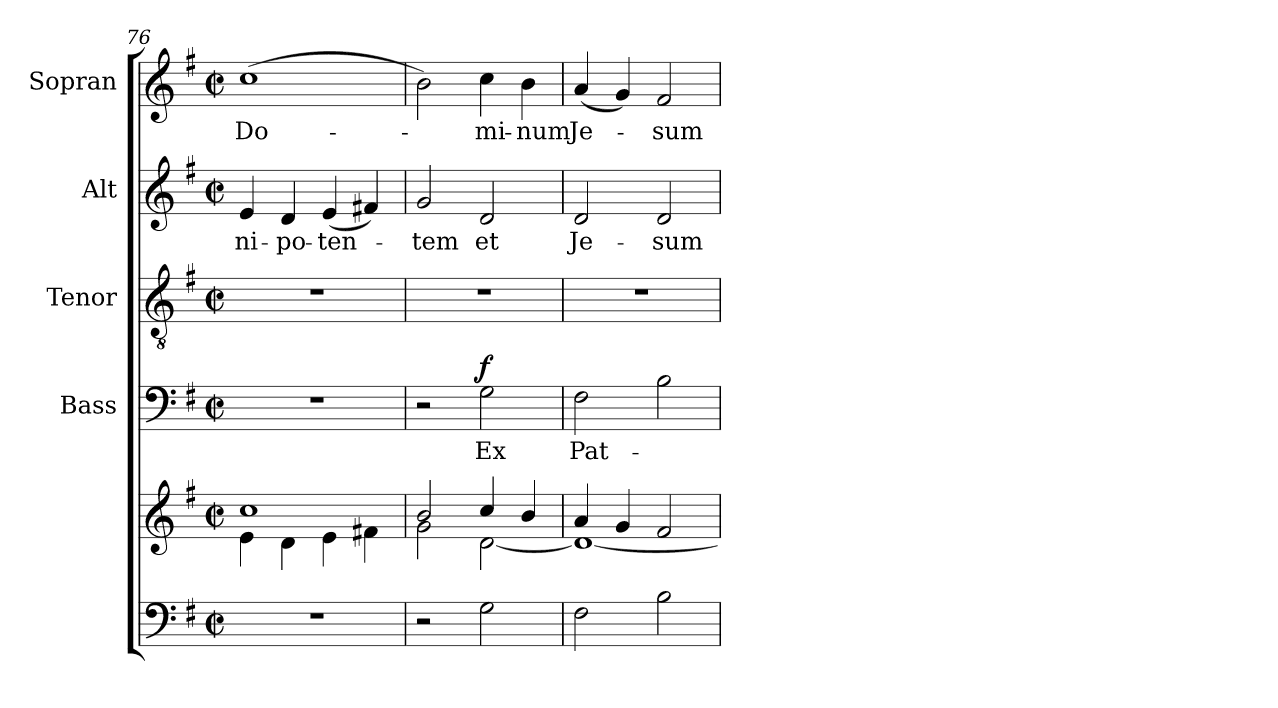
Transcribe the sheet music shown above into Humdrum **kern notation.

**kern	**kern	**kern	**text	**dynam	**kern	**kern	**text	**kern	**text
*part5	*part5	*part4	*part4	*part4	*part3	*part2	*part2	*part1	*part1
*staff6	*staff5	*staff4	*staff4	*staff4	*staff3	*staff2	*staff2	*staff1	*staff1
*	*	*I"Bass	*	*	*I"Tenor	*I"Alt	*	*I"Sopran	*
*	*	*I'B	*	*	*I'T	*I'A	*	*I'S	*
*clefF4	*clefG2	*clefF4	*	*	*clefGv2	*clefG2	*	*clefG2	*
*k[f#]	*k[f#]	*k[f#]	*	*	*k[f#]	*k[f#]	*	*k[f#]	*
*G:	*G:	*G:	*	*	*G:	*G:	*	*G:	*
*M2/2	*M2/2	*M2/2	*	*	*M2/2	*M2/2	*	*M2/2	*
*met(c|)	*met(c|)	*met(c|)	*	*	*met(c|)	*met(c|)	*	*met(c|)	*
=76	=76	=76	=76	=76	=76	=76	=76	=76	=76
*	*^	*	*	*	*	*	*	*	*
!	!	!	!	!	!	!	!	!LO:LY:b	!	!LO:LY:b
1r	1cc	4e\	1r	.	.	1r	4e/	-ni-	(>1cc	Do-
!	!	!	!	!	!	!	!	!LO:LY:b	!	!
.	.	4d\	.	.	.	.	4d/	-po-	.	.
!	!	!	!	!	!	!	!	!LO:LY:b	!	!
.	.	4e\	.	.	.	.	(<4e/	-ten-	.	.
.	.	4f#X\	.	.	.	.	4f#X/)	.	.	.
=77	=77	=77	=77	=77	=77	=77	=77	=77	=77	=77
!	!	!	!	!	!	!	!	!LO:LY:b	!	!
2r	2b/	2g\	2r	.	.	1r	2g/	-tem	2b\)	.
!	!	!	!	!LO:LY:b	!LO:DY:a	!	!	!LO:LY:b	!	!LO:LY:b
2G\	4cc/	[<2d\	2G\	Ex	f	.	2d/	et	4cc\	-mi-
!	!	!	!	!	!	!	!	!	!	!LO:LY:b
.	4b/	.	.	.	.	.	.	.	4b\	-num
=78	=78	=78	=78	=78	=78	=78	=78	=78	=78	=78
!	!	!	!	!LO:LY:b	!	!	!	!LO:LY:b	!	!LO:LY:b
2F#\	4a/	1d_	2F#\	Pat-	.	1r	2d/	Je-	(<4a/	Je-
.	4g/	.	.	.	.	.	.	.	4g/)	.
!	!	!	!	!	!	!	!	!LO:LY:b	!	!LO:LY:b
2B\	2f#/	.	2B\	.	.	.	2d/	-sum	2f#/	-sum
*	*v	*v	*	*	*	*	*	*	*	*
=	=	=	=	=	=	=	=	=	=
*-	*-	*-	*-	*-	*-	*-	*-	*-	*-
